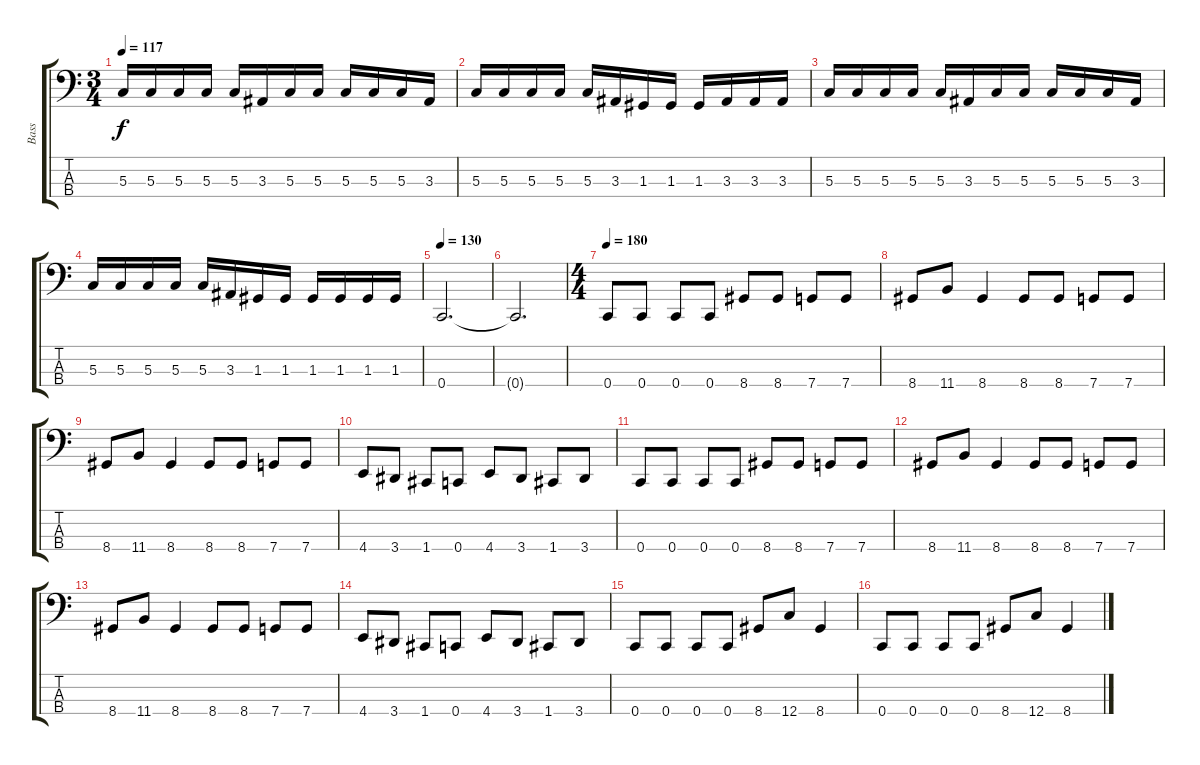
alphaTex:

\track ("Bass" "Bass") {instrument electricbasspick}
\staff {score tabs}
\tuning (F2 C2 G1 C1) {hide}
\ts (3 4)
\tempo 117
\clef f4
\ks c
5.3.16{dy f} 5.3.16 5.3.16 5.3.16 5.3.16 3.3.16 5.3.16 5.3.16 5.3.16 5.3.16 5.3.16 3.3.16 |
5.3.16 5.3.16 5.3.16 5.3.16 5.3.16 3.3.16 1.3.16 1.3.16 1.3.16 3.3.16 3.3.16 3.3.16 |
5.3.16 5.3.16 5.3.16 5.3.16 5.3.16 3.3.16 5.3.16 5.3.16 5.3.16 5.3.16 5.3.16 3.3.16 |
5.3.16 5.3.16 5.3.16 5.3.16 5.3.16 3.3.16 1.3.16 1.3.16 1.3.16 1.3.16 1.3.16 1.3.16 |
\tempo 130
0.4.2{d} |
0.4{t}.2{d} |
\ts (4 4)
\tempo 175
\tempo 180
0.4.8 0.4.8 0.4.8 0.4.8 8.4.8 8.4.8 7.4.8 7.4.8 |
8.4.8 11.4.8 8.4.4 8.4.8 8.4.8 7.4.8 7.4.8 |
8.4.8 11.4.8 8.4.4 8.4.8 8.4.8 7.4.8 7.4.8 |
4.4.8 3.4.8 1.4.8 0.4.8 4.4.8 3.4.8 1.4.8 3.4.8 |
0.4.8 0.4.8 0.4.8 0.4.8 8.4.8 8.4.8 7.4.8 7.4.8 |
8.4.8 11.4.8 8.4.4 8.4.8 8.4.8 7.4.8 7.4.8 |
8.4.8 11.4.8 8.4.4 8.4.8 8.4.8 7.4.8 7.4.8 |
4.4.8 3.4.8 1.4.8 0.4.8 4.4.8 3.4.8 1.4.8 3.4.8 |
0.4.8 0.4.8 0.4.8 0.4.8 8.4.8 12.4.8 8.4.4 |
0.4.8 0.4.8 0.4.8 0.4.8 8.4.8 12.4.8 8.4.4
